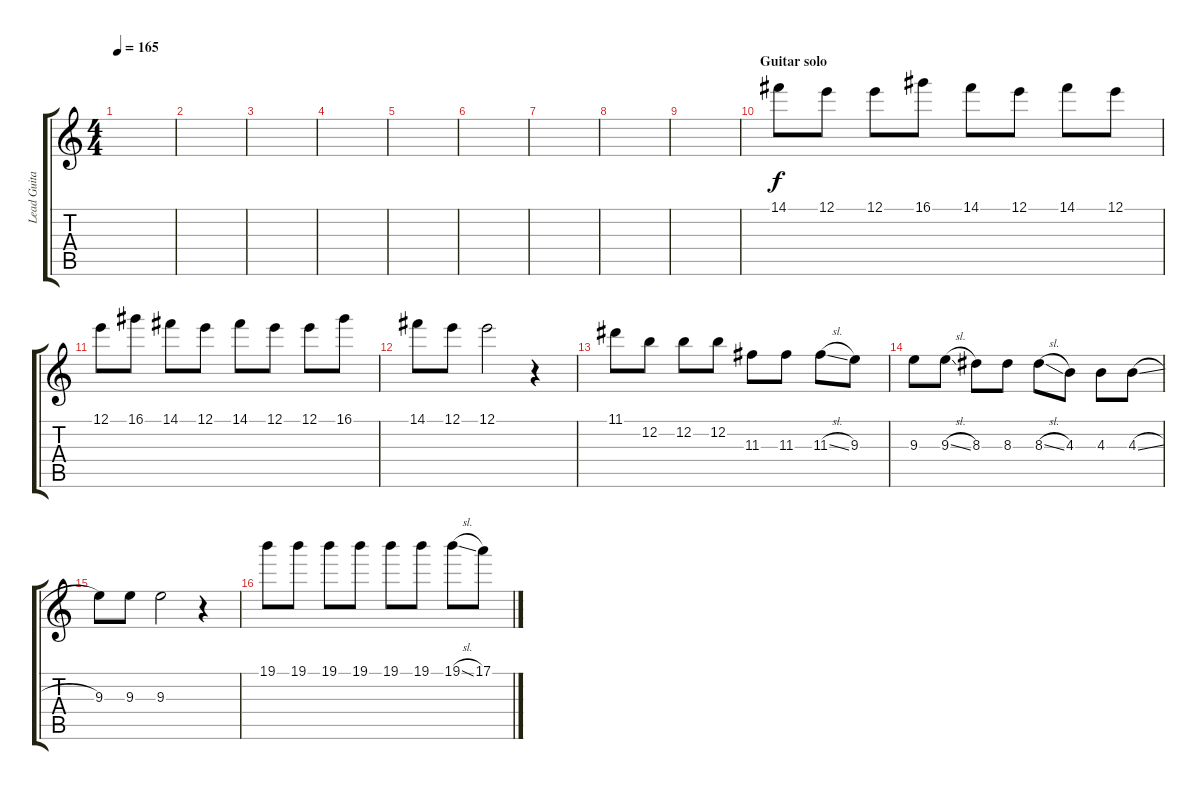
\track ("Lead Guitar" "Lead Guita") {instrument electricguitarclean}
\staff {score tabs}
\tuning (E4 B3 G3 D3 A2 E2) {hide}
\ts (4 4)
\tempo 165
\clef g2
\ks c
|
|
|
|
|
|
|
|
|
\section ("" "Guitar solo")
14.1.8 12.1.8 12.1.8 16.1.8 14.1.8 12.1.8 14.1.8 12.1.8 |
12.1.8 16.1.8 14.1.8 12.1.8 14.1.8 12.1.8 12.1.8 16.1.8 |
14.1.8 12.1.8 12.1.2 r.4 |
11.1.8 12.2.8 12.2.8 12.2.8 11.3.8 11.3.8 11.3{sl}.8 9.3.8 |
9.3.8 9.3{sl}.8 8.3.8 8.3.8 8.3{sl}.8 4.3.8 4.3.8 4.3{sl}.8 |
9.3.8 9.3.8 9.3.2 r.4 |
19.1.8 19.1.8 19.1.8 19.1.8 19.1.8 19.1.8 19.1{sl}.8 17.1.8
